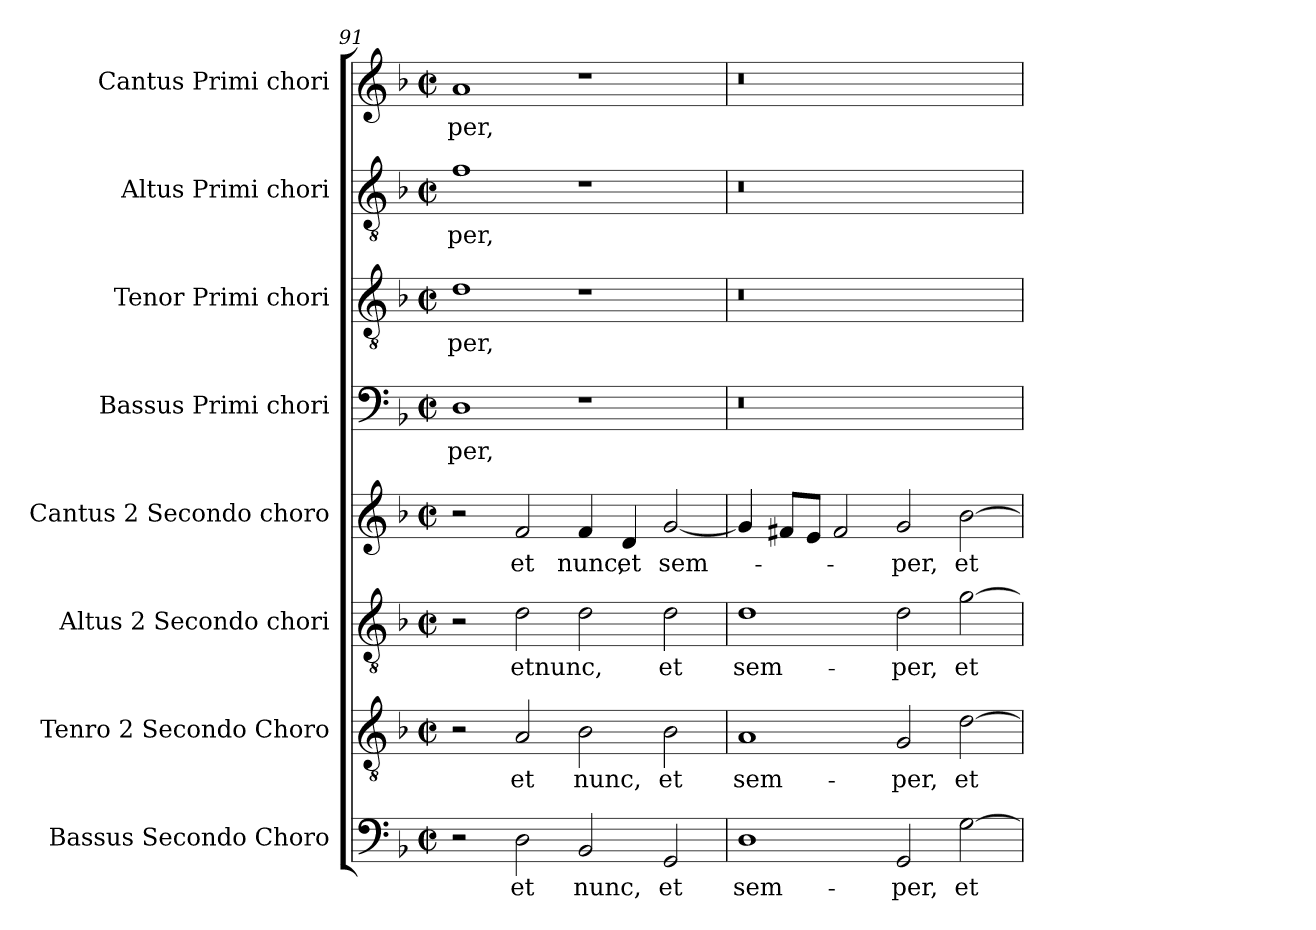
**kern	**text	**kern	**text	**kern	**text	**kern	**text	**kern	**text	**kern	**text	**kern	**text	**kern	**text
*part8	*part8	*part7	*part7	*part6	*part6	*part5	*part5	*part4	*part4	*part3	*part3	*part2	*part2	*part1	*part1
*staff8	*staff8	*staff7	*staff7	*staff6	*staff6	*staff5	*staff5	*staff4	*staff4	*staff3	*staff3	*staff2	*staff2	*staff1	*staff1
*I"Bassus  Secondo Choro	*	*I"Tenro 2  Secondo Choro	*	*I"Altus 2  Secondo chori	*	*I"Cantus 2  Secondo choro	*	*I"Bassus  Primi chori	*	*I"Tenor  Primi chori	*	*I"Altus  Primi chori	*	*I"Cantus  Primi chori	*
*I'Ch	*	*I'Ch	*	*I'Ch	*	*I'Ch	*	*I'Ch	*	*I'Ch	*	*I'Ch	*	*I'Ch	*
*clefF4	*	*clefGv2	*	*clefGv2	*	*clefG2	*	*clefF4	*	*clefGv2	*	*clefGv2	*	*clefG2	*
*k[b-]	*	*k[b-]	*	*k[b-]	*	*k[b-]	*	*k[b-]	*	*k[b-]	*	*k[b-]	*	*k[b-]	*
*F:	*	*F:	*	*F:	*	*F:	*	*F:	*	*F:	*	*F:	*	*F:	*
*M2/2	*	*M2/2	*	*M2/2	*	*M2/2	*	*M2/2	*	*M2/2	*	*M2/2	*	*M2/2	*
*met(c|)	*	*met(c|)	*	*met(c|)	*	*met(c|)	*	*met(c|)	*	*met(c|)	*	*met(c|)	*	*met(c|)	*
=91	=91	=91	=91	=91	=91	=91	=91	=91	=91	=91	=91	=91	=91	=91	=91
!	!	!	!	!	!	!	!	!	!LO:LY:b:cj	!	!LO:LY:b:cj	!	!LO:LY:b:cj	!	!LO:LY:b:cj
2r	.	2r	.	2r	.	2r	.	1D	-per,	1d	-per,	1f	-per,	1a	-per,
!	!LO:LY:b:cj	!	!LO:LY:b:cj	!	!LO:LY:b	!	!LO:LY:b:cj	!	!	!	!	!	!	!	!
2D\	et	2A/	et	2d\	etnunc,	2f/	et	.	.	.	.	.	.	.	.
!	!LO:LY:b:cj	!	!LO:LY:b:cj	!	!	!	!LO:LY:b:cj	!	!	!	!	!	!	!	!
2BB-/	nunc,	2B-\	nunc,	2d\	.	4f/	nunc,	1r	.	1r	.	1r	.	1r	.
!	!	!	!	!	!	!	!LO:LY:b:cj	!	!	!	!	!	!	!	!
.	.	.	.	.	.	4d/	et	.	.	.	.	.	.	.	.
!	!LO:LY:b:cj	!	!LO:LY:b:cj	!	!LO:LY:b:cj	!	!LO:LY:b:cj	!	!	!	!	!	!	!	!
2GG/	et	2B-\	et	2d\	et	[<2g/	sem-	.	.	.	.	.	.	.	.
=92	=92	=92	=92	=92	=92	=92	=92	=92	=92	=92	=92	=92	=92	=92	=92
!	!LO:LY:b:cj	!	!LO:LY:b:cj	!	!LO:LY:b:cj	!	!	!	!	!	!	!	!	!	!
1D	sem-	1A	sem-	1d	sem-	4g/]	.	0r	.	0r	.	0r	.	0r	.
.	.	.	.	.	.	8f#X/L	.	.	.	.	.	.	.	.	.
.	.	.	.	.	.	8e/J	.	.	.	.	.	.	.	.	.
.	.	.	.	.	.	2f#/	.	.	.	.	.	.	.	.	.
!	!LO:LY:b:cj	!	!LO:LY:b:cj	!	!LO:LY:b:cj	!	!LO:LY:b:cj	!	!	!	!	!	!	!	!
2GG/	-per,	2G/	-per,	2d\	-per,	2g/	-per,	.	.	.	.	.	.	.	.
!	!LO:LY:b:cj	!	!LO:LY:b:cj	!	!LO:LY:b:cj	!	!LO:LY:b:cj	!	!	!	!	!	!	!	!
[>2G\	et	[>2d\	et	[>2g\	et	[>2b-\	et	.	.	.	.	.	.	.	.
=	=	=	=	=	=	=	=	=	=	=	=	=	=	=	=
*-	*-	*-	*-	*-	*-	*-	*-	*-	*-	*-	*-	*-	*-	*-	*-
